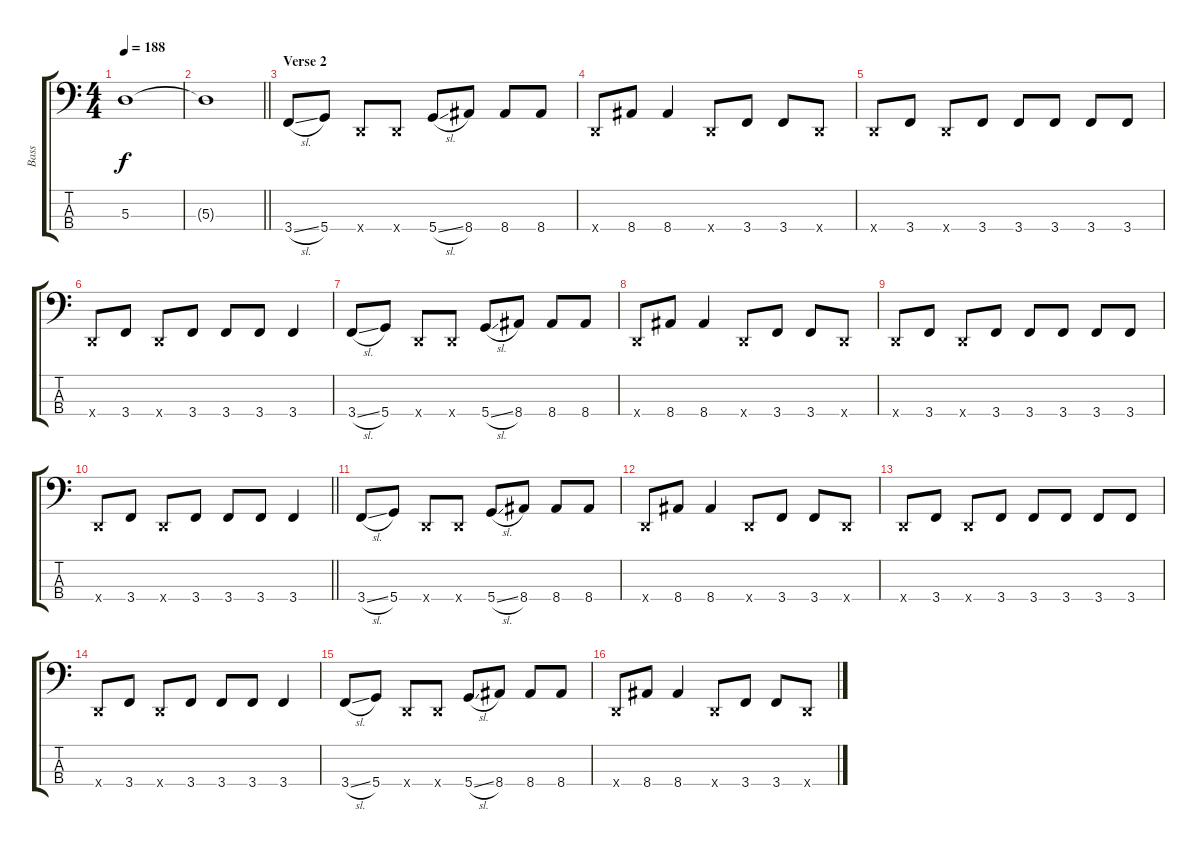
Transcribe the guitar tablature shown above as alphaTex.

\track ("Bass" "Bass") {instrument electricbasspick}
\staff {score tabs}
\tuning (G2 D2 A1 D1) {hide}
\ts (4 4)
\tempo 188
\clef f4
\ks c
5.3{t}.1{dy f} |
\barLineRight lightlight
5.3{t}.1 |
\section ("" "Verse 2")
3.4{sl}.8 5.4.8 0.4{x}.8 0.4{x}.8 5.4{sl}.8 8.4.8 8.4.8 8.4.8 |
0.4{x}.8 8.4.8 8.4.4 0.4{x}.8 3.4.8 3.4.8 0.4{x}.8 |
0.4{x}.8 3.4.8 0.4{x}.8 3.4.8 3.4.8 3.4.8 3.4.8 3.4.8 |
0.4{x}.8 3.4.8 0.4{x}.8 3.4.8 3.4.8 3.4.8 3.4.4 |
3.4{sl}.8 5.4.8 0.4{x}.8 0.4{x}.8 5.4{sl}.8 8.4.8 8.4.8 8.4.8 |
0.4{x}.8 8.4.8 8.4.4 0.4{x}.8 3.4.8 3.4.8 0.4{x}.8 |
0.4{x}.8 3.4.8 0.4{x}.8 3.4.8 3.4.8 3.4.8 3.4.8 3.4.8 |
\barLineRight lightlight
0.4{x}.8 3.4.8 0.4{x}.8 3.4.8 3.4.8 3.4.8 3.4.4 |
3.4{sl}.8 5.4.8 0.4{x}.8 0.4{x}.8 5.4{sl}.8 8.4.8 8.4.8 8.4.8 |
0.4{x}.8 8.4.8 8.4.4 0.4{x}.8 3.4.8 3.4.8 0.4{x}.8 |
0.4{x}.8 3.4.8 0.4{x}.8 3.4.8 3.4.8 3.4.8 3.4.8 3.4.8 |
0.4{x}.8 3.4.8 0.4{x}.8 3.4.8 3.4.8 3.4.8 3.4.4 |
3.4{sl}.8 5.4.8 0.4{x}.8 0.4{x}.8 5.4{sl}.8 8.4.8 8.4.8 8.4.8 |
0.4{x}.8 8.4.8 8.4.4 0.4{x}.8 3.4.8 3.4.8 0.4{x}.8
